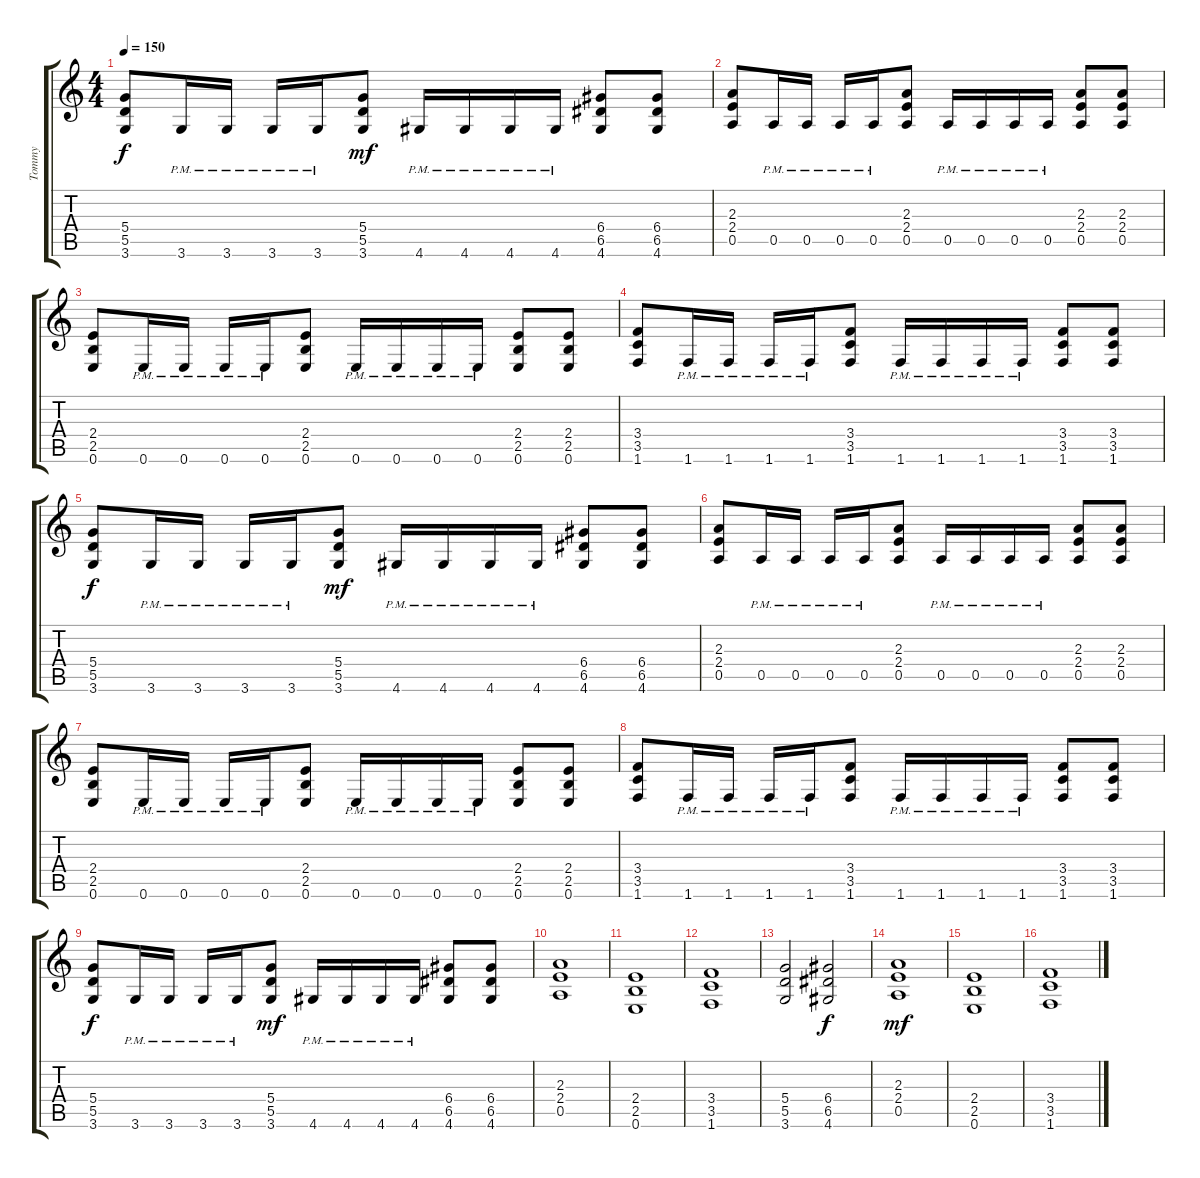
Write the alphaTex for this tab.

\track ("Tommy" "Tommy") {instrument distortionguitar}
\staff {score tabs}
\tuning (E4 B3 G3 D3 A2 E2) {hide}
\ts (4 4)
\tempo 150
\clef g2
\ks c
(5.4 5.5 3.6).8{dy f} 3.6{pm}.16 3.6{pm}.16 3.6{pm}.16 3.6{pm}.16 (5.4 5.5 3.6).8{dy mf} 4.6{pm}.16 4.6{pm}.16 4.6{pm}.16 4.6{pm}.16 (6.4 6.5 4.6).8 (6.4 6.5 4.6).8 |
(2.3 2.4 0.5).8 0.5{pm}.16 0.5{pm}.16 0.5{pm}.16 0.5{pm}.16 (2.3 2.4 0.5).8 0.5{pm}.16 0.5{pm}.16 0.5{pm}.16 0.5{pm}.16 (2.3 2.4 0.5).8 (2.3 2.4 0.5).8 |
(2.4 2.5 0.6).8 0.6{pm}.16 0.6{pm}.16 0.6{pm}.16 0.6{pm}.16 (2.4 2.5 0.6).8 0.6{pm}.16 0.6{pm}.16 0.6{pm}.16 0.6{pm}.16 (2.4 2.5 0.6).8 (2.4 2.5 0.6).8 |
(3.4 3.5 1.6).8 1.6{pm}.16 1.6{pm}.16 1.6{pm}.16 1.6{pm}.16 (3.4 3.5 1.6).8 1.6{pm}.16 1.6{pm}.16 1.6{pm}.16 1.6{pm}.16 (3.4 3.5 1.6).8 (3.4 3.5 1.6).8 |
(5.4 5.5 3.6).8{dy f} 3.6{pm}.16 3.6{pm}.16 3.6{pm}.16 3.6{pm}.16 (5.4 5.5 3.6).8{dy mf} 4.6{pm}.16 4.6{pm}.16 4.6{pm}.16 4.6{pm}.16 (6.4 6.5 4.6).8 (6.4 6.5 4.6).8 |
(2.3 2.4 0.5).8 0.5{pm}.16 0.5{pm}.16 0.5{pm}.16 0.5{pm}.16 (2.3 2.4 0.5).8 0.5{pm}.16 0.5{pm}.16 0.5{pm}.16 0.5{pm}.16 (2.3 2.4 0.5).8 (2.3 2.4 0.5).8 |
(2.4 2.5 0.6).8 0.6{pm}.16 0.6{pm}.16 0.6{pm}.16 0.6{pm}.16 (2.4 2.5 0.6).8 0.6{pm}.16 0.6{pm}.16 0.6{pm}.16 0.6{pm}.16 (2.4 2.5 0.6).8 (2.4 2.5 0.6).8 |
(3.4 3.5 1.6).8 1.6{pm}.16 1.6{pm}.16 1.6{pm}.16 1.6{pm}.16 (3.4 3.5 1.6).8 1.6{pm}.16 1.6{pm}.16 1.6{pm}.16 1.6{pm}.16 (3.4 3.5 1.6).8 (3.4 3.5 1.6).8 |
(5.4 5.5 3.6).8{dy f} 3.6{pm}.16 3.6{pm}.16 3.6{pm}.16 3.6{pm}.16 (5.4 5.5 3.6).8{dy mf} 4.6{pm}.16 4.6{pm}.16 4.6{pm}.16 4.6{pm}.16 (6.4 6.5 4.6).8 (6.4 6.5 4.6).8 |
(2.3 2.4 0.5).1 |
(2.4 2.5 0.6).1 |
(3.4 3.5 1.6).1 |
(5.4 5.5 3.6).2 (6.4 6.5 4.6).2{dy f} |
(2.3 2.4 0.5).1{dy mf} |
(2.4 2.5 0.6).1 |
(3.4 3.5 1.6).1
